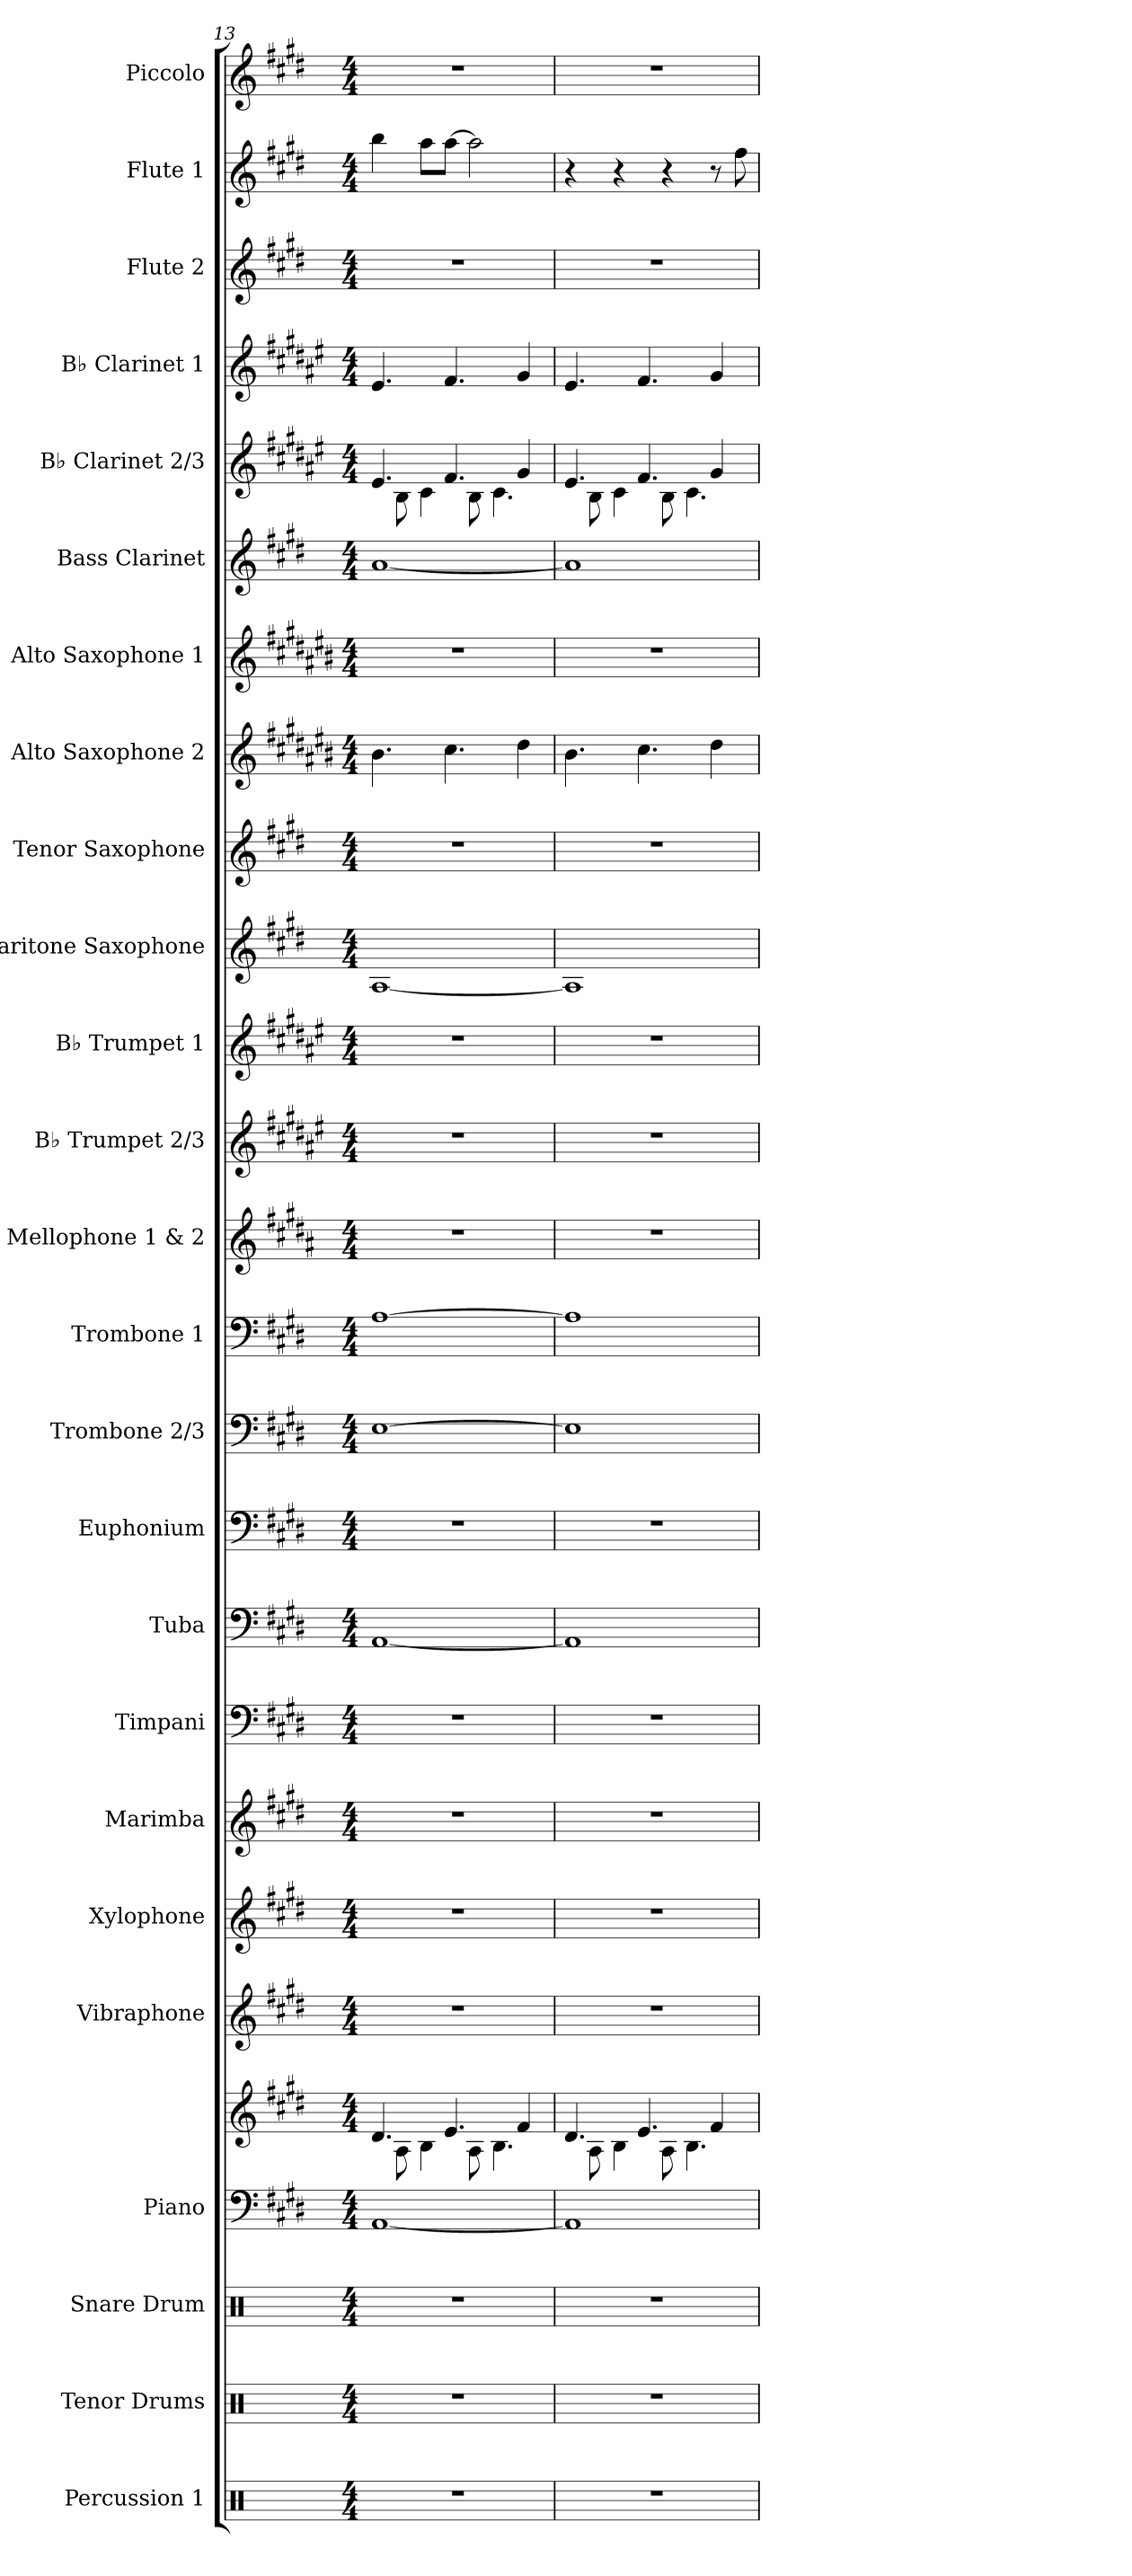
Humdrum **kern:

**kern	**kern	**kern	**kern	**kern	**kern	**kern	**kern	**kern	**kern	**kern	**kern	**kern	**kern	**kern	**kern	**kern	**kern	**kern	**kern	**kern	**kern	**kern	**kern	**kern	**kern
*part25	*part24	*part23	*part22	*part22	*part21	*part20	*part19	*part18	*part17	*part16	*part15	*part14	*part13	*part12	*part11	*part10	*part9	*part8	*part7	*part6	*part5	*part4	*part3	*part2	*part1
*staff26	*staff25	*staff24	*staff23	*staff22	*staff21	*staff20	*staff19	*staff18	*staff17	*staff16	*staff15	*staff14	*staff13	*staff12	*staff11	*staff10	*staff9	*staff8	*staff7	*staff6	*staff5	*staff4	*staff3	*staff2	*staff1
*I"Percussion 1	*I"Tenor Drums	*I"Snare Drum	*I"Piano	*	*I"Vibraphone	*I"Xylophone	*I"Marimba	*I"Timpani	*I"Tuba	*I"Euphonium	*I"Trombone 2/3	*I"Trombone 1	*I"Mellophone 1 &amp; 2	*I"B♭ Trumpet 2/3	*I"B♭ Trumpet 1	*I"Baritone Saxophone	*I"Tenor Saxophone	*I"Alto Saxophone 2	*I"Alto Saxophone 1	*I"Bass Clarinet	*I"B♭ Clarinet 2/3	*I"B♭ Clarinet 1	*I"Flute 2	*I"Flute 1	*I"Piccolo
*I'Perc. 1	*I'T.D.	*I'S.D.	*I'Pno.	*	*I'Vib.	*I'Xyl.	*I'Mrm.	*I'Timp.	*I'Tba.	*I'Euph.	*I'Tbn. 2/3	*I'Tbn. 1	*I'Mello. 1/2	*I'B♭ Tpt. 2/3	*I'B♭ Tpt. 1	*I'Bar. Sax.	*I'T. Sax.	*I'A. Sax. 2	*I'A. Sax. 1	*I'B. Cl.	*I'B♭ Cl. 2/3	*I'B♭ Cl. 1	*I'Fl. 2	*I'Fl. 1	*I'Picc.
*clefX	*clefX	*clefX	*clefF4	*clefG2	*clefG2	*clefG2	*clefG2	*clefF4	*clefF4	*clefF4	*clefF4	*clefF4	*clefG2	*clefG2	*clefG2	*clefG2	*clefG2	*clefG2	*clefG2	*clefG2	*clefG2	*clefG2	*clefG2	*clefG2	*clefG2
*	*	*	*	*	*	*ITrd-7c-12	*	*	*	*	*	*	*ITrd4c7	*ITrd1c2	*ITrd1c2	*ITrd12c21	*ITrd8c14	*ITrd5c9	*ITrd5c9	*ITrd8c14	*ITrd1c2	*ITrd1c2	*	*	*ITrd-7c-12
*k[]	*k[]	*k[]	*k[f#c#g#d#]	*k[f#c#g#d#]	*k[f#c#g#d#]	*k[f#c#g#d#]	*k[f#c#g#d#]	*k[f#c#g#d#]	*k[f#c#g#d#]	*k[f#c#g#d#]	*k[f#c#g#d#]	*k[f#c#g#d#]	*k[f#c#g#d#]	*k[f#c#g#d#]	*k[f#c#g#d#]	*k[f#c#g#d#]	*k[f#c#g#d#]	*k[f#c#g#d#]	*k[f#c#g#d#]	*k[f#c#g#d#]	*k[f#c#g#d#]	*k[f#c#g#d#]	*k[f#c#g#d#]	*k[f#c#g#d#]	*k[f#c#g#d#]
*M4/4	*M4/4	*M4/4	*M4/4	*M4/4	*M4/4	*M4/4	*M4/4	*M4/4	*M4/4	*M4/4	*M4/4	*M4/4	*M4/4	*M4/4	*M4/4	*M4/4	*M4/4	*M4/4	*M4/4	*M4/4	*M4/4	*M4/4	*M4/4	*M4/4	*M4/4
=13	=13	=13	=13	=13	=13	=13	=13	=13	=13	=13	=13	=13	=13	=13	=13	=13	=13	=13	=13	=13	=13	=13	=13	=13	=13
*	*	*	*	*^	*	*	*	*	*	*	*	*	*	*	*	*	*	*	*	*	*^	*	*	*	*
1r	1r	1r	[1AA	4.d#/	8ryy	1r	1r	1r	1r	[1AA	1r	[1E	[1A	1r	1r	1r	[1AA	1r	4.d#\	1r	[1A	4.d#/	8ryy	4.d#/	1r	4bb\	1r
.	.	.	.	.	8A\	.	.	.	.	.	.	.	.	.	.	.	.	.	.	.	.	.	8A\	.	.	.	.
.	.	.	.	.	4B\	.	.	.	.	.	.	.	.	.	.	.	.	.	.	.	.	.	4B\	.	.	8aa\L	.
.	.	.	.	4.e/	.	.	.	.	.	.	.	.	.	.	.	.	.	.	4.e\	.	.	4.e/	.	4.e/	.	[8aa\J	.
.	.	.	.	.	8A\	.	.	.	.	.	.	.	.	.	.	.	.	.	.	.	.	.	8A\	.	.	2aa\]	.
.	.	.	.	.	4.B\	.	.	.	.	.	.	.	.	.	.	.	.	.	.	.	.	.	4.B\	.	.	.	.
.	.	.	.	4f#/	.	.	.	.	.	.	.	.	.	.	.	.	.	.	4f#\	.	.	4f#/	.	4f#/	.	.	.
=14	=14	=14	=14	=14	=14	=14	=14	=14	=14	=14	=14	=14	=14	=14	=14	=14	=14	=14	=14	=14	=14	=14	=14	=14	=14	=14	=14
1r	1r	1r	1AA]	4.d#/	8ryy	1r	1r	1r	1r	1AA]	1r	1E]	1A]	1r	1r	1r	1AA]	1r	4.d#\	1r	1A]	4.d#/	8ryy	4.d#/	1r	4r	1r
.	.	.	.	.	8A\	.	.	.	.	.	.	.	.	.	.	.	.	.	.	.	.	.	8A\	.	.	.	.
.	.	.	.	.	4B\	.	.	.	.	.	.	.	.	.	.	.	.	.	.	.	.	.	4B\	.	.	4r	.
.	.	.	.	4.e/	.	.	.	.	.	.	.	.	.	.	.	.	.	.	4.e\	.	.	4.e/	.	4.e/	.	.	.
.	.	.	.	.	8A\	.	.	.	.	.	.	.	.	.	.	.	.	.	.	.	.	.	8A\	.	.	4r	.
.	.	.	.	.	4.B\	.	.	.	.	.	.	.	.	.	.	.	.	.	.	.	.	.	4.B\	.	.	.	.
.	.	.	.	4f#/	.	.	.	.	.	.	.	.	.	.	.	.	.	.	4f#\	.	.	4f#/	.	4f#/	.	8r	.
.	.	.	.	.	.	.	.	.	.	.	.	.	.	.	.	.	.	.	.	.	.	.	.	.	.	8ff#\	.
*	*	*	*	*v	*v	*	*	*	*	*	*	*	*	*	*	*	*	*	*	*	*	*v	*v	*	*	*	*
=	=	=	=	=	=	=	=	=	=	=	=	=	=	=	=	=	=	=	=	=	=	=	=	=	=
*-	*-	*-	*-	*-	*-	*-	*-	*-	*-	*-	*-	*-	*-	*-	*-	*-	*-	*-	*-	*-	*-	*-	*-	*-	*-
